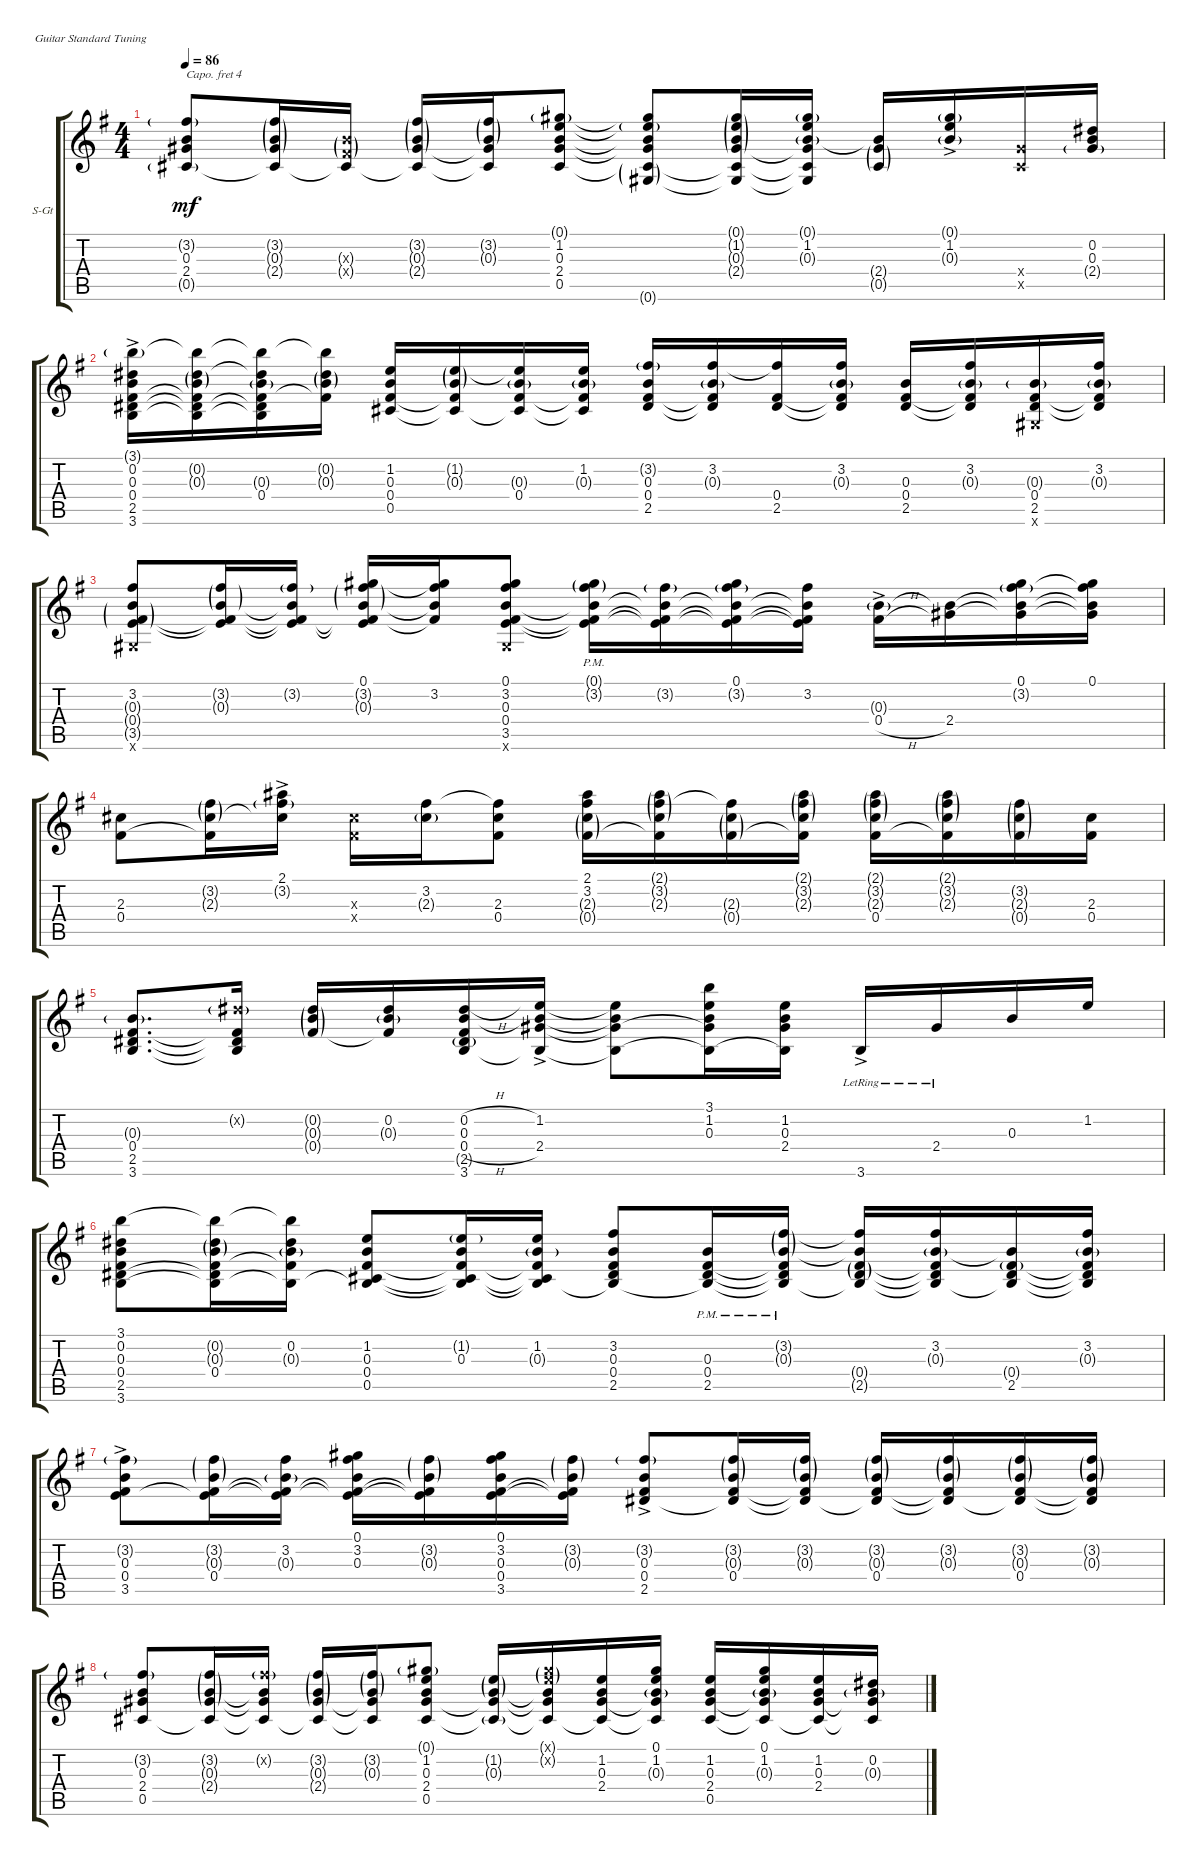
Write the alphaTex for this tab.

\defaultSystemsLayout 4
\bracketExtendMode groupsimilarinstruments
\firstSystemTrackNameOrientation horizontal
\otherSystemsTrackNameOrientation horizontal
\track ("Steel Guitar" "S-Gt") {instrument acousticguitarsteel}
\staff {score tabs}
\capo 4
\tuning (E4 B3 G3 D3 A2 E2)
\ts (4 4)
\tempo 86
\clef g2
\ks g
(2.4 0.3 3.2{g} 0.5{g}).8{dy mf} (3.2{g} 2.4{g} 0.3{g} 0.5{t}).16 (0.4{g x} 0.3{g x} 0.5{t}).16 (3.2{g} 0.3{g} 2.4{g} 0.5{t}).16 (3.2{g} 0.3{g} 2.4{t} 0.5{t}).16 (0.5 0.3 1.2 2.4 0.1{g}).8 (0.5{g t} 1.2{g t} 2.4{t} 0.6{g} 0.3{t} 0.1{t}).8 (1.2{g} 0.3{g} 0.5{t} 0.1{g} 0.6{t} 2.4{g}).16 (1.2 0.3{g} 0.5{t} 0.1{g} 0.6{t} 2.4{t}).16 (2.4{g} 0.3{t} 0.5{g}).16 (1.2{ac} 0.3{g} 0.1{g}).16 (2.4{x} 0.5{x}).16 (0.3 0.2 2.4{g}).16 |
(3.6{ac} 0.4 2.5 0.3 3.1{g} 0.2).16 (3.6{t} 2.5{t} 0.3{g} 3.1{t} 0.2{g} 0.4{t}).16 (0.4 3.1{t} 0.3{g} 3.6{t} 2.5{t} 0.2{t}).16 (3.1{t} 0.2{g} 0.3{g} 0.4{t}).16 (0.4 0.5 0.3 1.2).16 (0.5{t} 0.3{g} 1.2{g} 0.4{t}).16 (0.4 0.3{g} 0.5{t} 1.2{t}).16 (0.3{g} 1.2 0.5{t} 0.4{t}).16 (0.4 2.5 0.3 3.2{g}).16 (0.4{t} 2.5{t} 0.3{g} 3.2).16 (0.4 2.5 3.2{t}).16 (0.4{t} 0.3{g} 3.2 2.5{t}).16 (0.4 2.5 0.3).16 (2.5{t} 3.2 0.3{g} 0.4{t}).16 (2.5 0.4 0.3{g} 0.6{x}).16 (3.2 0.3{g} 0.4{t} 2.5{t}).16 |
(3.5{g} 0.4{g} 0.3{g} 3.2 0.6{x}).8 (0.3{g} 3.5{t} 3.2{g} 0.4{t}).16 (0.3{t} 3.5{t} 3.2{g} 0.4{t}).16 (0.1 0.3{g} 0.4{t} 3.5{t} 3.2{g}).16 (3.2 0.3{t} 0.4{t} 0.1{t}).16 (3.5 0.4 0.3 0.1 3.2 0.6{x}).8 (0.3{t} 3.2{g pm} 0.1{g pm} 0.4{t} 3.5{t}).16 (3.2{g} 0.3{t} 3.5{t} 0.4{t}).16 (0.1 3.2{g} 0.3{t} 0.4{t} 3.5{t}).16 (3.2 0.3{t} 0.4{t} 3.5{t}).16 (0.4{h ac} 0.3{g}).16 (2.4 0.3{t}).16 (0.3{t} 3.2{g} 2.4{t} 0.1).16 (2.4{t} 0.3{t} 0.1 3.2{t}).16 |
(0.4 2.3).8 (3.2{g} 2.3{g} 0.4{t}).16 (2.3{t} 2.1{ac} 3.2{g}).16 (0.4{x} 2.3{x}).16 (3.2 2.3{g}).16 (0.4 2.3 3.2{t}).8 (0.4{g} 2.3{g} 3.2 2.1).16 (2.3{g} 0.4{t} 3.2{g} 2.1{g}).16 (2.3{g} 3.2{t} 0.4{g}).16 (2.3{g} 0.4{t} 3.2{g} 2.1{g}).16 (2.3{g} 3.2{g} 0.4 2.1{g}).16 (2.3{g} 0.4{t} 3.2{g} 2.1{g}).16 (2.3{g} 3.2{g} 0.4{g}).16 (2.3 0.4).16 |
(3.6 2.5 0.4 0.3{g}).8{d} (0.2{g x} 3.6{t} 2.5{t} 0.4{t}).16 (0.2{g} 0.3{g} 0.4{g}).16 (0.2 0.3{g} 0.4{t}).16 (3.6 0.4{h} 0.3 0.2{h} 2.5{g}).16 (3.6{t} 0.3{t} 2.4{ac} 1.2{ac}).16 (3.6{t} 0.3{t} 2.4{t} 1.2{t}).8 (0.3 3.6{t} 2.4{t} 1.2 3.1).16 (1.2 2.4 0.3 3.6{t}).16 3.6{ac lr}.16 2.4{lr}.16 0.3.16 1.2.16 |
(3.6 0.4 2.5 0.3 3.1 0.2).8 (0.4 3.1{t} 0.2{g} 0.3{g} 3.6{t} 2.5{t}).16 (0.4{t} 3.1{t} 0.2 0.3{g} 3.6{t}).16 (0.4 0.5 0.3 1.2 3.6{t}).8 (0.4{t} 0.3 0.5{t} 1.2{g} 3.6{t}).16 (0.4{t} 0.3{g} 1.2 0.5{t} 3.6{t}).16 (0.4 2.5 0.3 3.2 3.6{t}).8 (0.4{pm} 2.5{pm} 0.3{pm} 3.6{t}).16 (0.4{pm t} 0.3{g} 3.2{g} 2.5{pm t} 3.6{t}).16 (0.4{g} 2.5{g} 0.3{t} 3.2{t} 3.6{t}).16 (2.5{t} 3.2 0.3{g} 0.4{t} 3.6{t}).16 (2.5 0.3{t} 0.4{g} 3.6{t}).16 (3.2 0.3{g} 0.4{t} 2.5{t} 3.6{t}).16 |
(3.5{ac} 0.4 0.3 3.2{g}).8 (0.3{g} 0.4 3.5{t} 3.2{g}).16 (3.2 0.3{g} 0.4{t} 3.5{t}).16 (0.3 0.4{t} 3.5{t} 3.2 0.1).16 (3.2{g} 0.3{g} 0.4{t} 3.5{t}).16 (0.3 0.4 3.5 3.2 0.1).16 (3.2{g} 0.3{g} 0.4{t} 3.5{t}).16 (2.5{ac} 0.4 0.3 3.2{g}).8 (3.2{g} 0.3{g} 0.4 2.5{t}).16 (3.2{g} 0.3{g} 0.4{t} 2.5{t}).16 (0.4 2.5{t} 0.3{g} 3.2{g}).16 (3.2{g} 0.3{g} 0.4{t} 2.5{t}).16 (0.3{g} 0.4 2.5{t} 3.2{g}).16 (3.2{g} 0.4{t} 0.3{g} 2.5{t}).16 |
(2.4 0.3 3.2{g} 0.5).8 (3.2{g} 2.4{g} 0.3{g} 0.5{t}).16 (2.4{t} 0.3{t} 0.5{t} 3.2{g x}).16 (3.2{g} 0.3{g} 2.4{g} 0.5{t}).16 (3.2{g} 0.3{g} 2.4{t} 0.5{t}).16 (0.5 0.3 1.2 2.4 0.1{g}).8 (0.5{g t} 1.2{g} 2.4{t} 0.3{g}).16 (1.2{g x} 0.3{t} 0.5{t} 0.1{g x} 2.4{t}).16 (1.2 0.3 0.5{t} 2.4).16 (1.2 0.3{g} 0.5{t} 0.1 2.4{t}).16 (1.2 0.3 0.5 2.4).16 (1.2 0.3{g} 0.5{t} 0.1 2.4{t}).16 (1.2 0.3 0.5{t} 2.4).16 (0.3{g} 0.5{t} 2.4{t} 0.2).16
